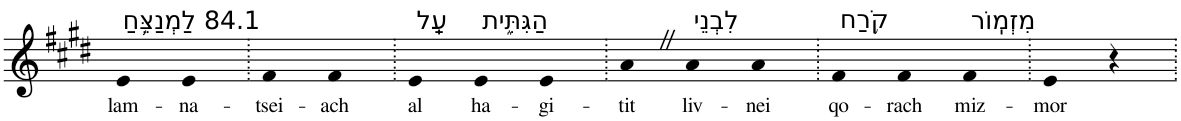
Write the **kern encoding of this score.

**kern	**text
*part1	*part1
*staff1	*staff1
*I"Piano	*
*I'Pno	*
*clefG2	*
*k[f#c#g#d#]	*
*E:	*
=1	=1
!LO:TX:a:t=84.1 לַמְנַצֵּ֥חַ	!
!	!LO:LY:b
4e	lam-
!	!LO:LY:b
4e	-na-
=2.	=2.
!	!LO:LY:b
4f#	-tsei-
!	!LO:LY:b
4f#	-ach
=3.	=3.
!LO:TX:a:t=עַֽל	!
!	!LO:LY:b
4e	al
!LO:TX:a:t=הַגִּתִּ֑ית	!
!	!LO:LY:b
4e	ha-
!	!LO:LY:b
4e	-gi-
=4.	=4.
!	!LO:LY:b
4aZ	-tit
!LO:TX:a:t=לִבְנֵי	!
!	!LO:LY:b
4a	liv-
!	!LO:LY:b
4a	-nei
=5.	=5.
!LO:TX:a:t=קֹ֥רַח	!
!	!LO:LY:b
4f#	qo-
!	!LO:LY:b
4f#	-rach
!LO:TX:a:t=מִזְמֽוֹר	!
!	!LO:LY:b
4f#	miz-
=6.	=6.
!	!LO:LY:b
4e	-mor
4r	.
=.	=.
*-	*-
